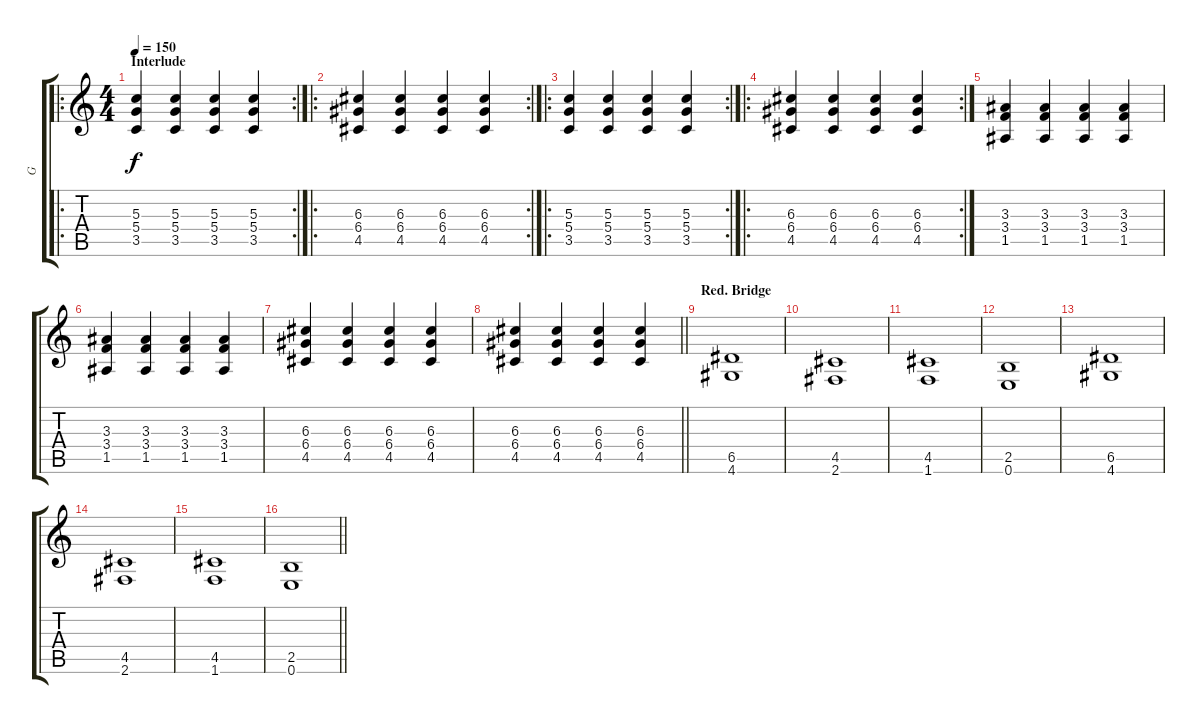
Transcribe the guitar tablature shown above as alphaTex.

\track ("G" "G") {instrument acousticguitarsteel}
\staff {score tabs}
\tuning (E4 B3 G3 D3 A2 E2) {hide}
\ro
\rc 2
\ts (4 4)
\section ("" "Interlude")
\tempo 150
\clef g2
\ks c
(5.3 5.4 3.5).4{dy f} (5.3 5.4 3.5).4 (5.3 5.4 3.5).4 (5.3 5.4 3.5).4 |
\ro
\rc 2
(6.3 6.4 4.5).4 (6.3 6.4 4.5).4 (6.3 6.4 4.5).4 (6.3 6.4 4.5).4 |
\ro
\rc 2
(5.3 5.4 3.5).4 (5.3 5.4 3.5).4 (5.3 5.4 3.5).4 (5.3 5.4 3.5).4 |
\ro
\rc 2
(6.3 6.4 4.5).4 (6.3 6.4 4.5).4 (6.3 6.4 4.5).4 (6.3 6.4 4.5).4 |
(3.3 3.4 1.5).4 (3.3 3.4 1.5).4 (3.3 3.4 1.5).4 (3.3 3.4 1.5).4 |
(3.3 3.4 1.5).4 (3.3 3.4 1.5).4 (3.3 3.4 1.5).4 (3.3 3.4 1.5).4 |
(6.3 6.4 4.5).4 (6.3 6.4 4.5).4 (6.3 6.4 4.5).4 (6.3 6.4 4.5).4 |
\barLineRight lightlight
(6.3 6.4 4.5).4 (6.3 6.4 4.5).4 (6.3 6.4 4.5).4 (6.3 6.4 4.5).4 |
\section ("" "Red. Bridge")
(6.5 4.6).1 |
(4.5 2.6).1 |
(4.5 1.6).1 |
(2.5 0.6).1 |
(6.5 4.6).1 |
(4.5 2.6).1 |
(4.5 1.6).1 |
\barLineRight lightlight
(2.5 0.6).1
